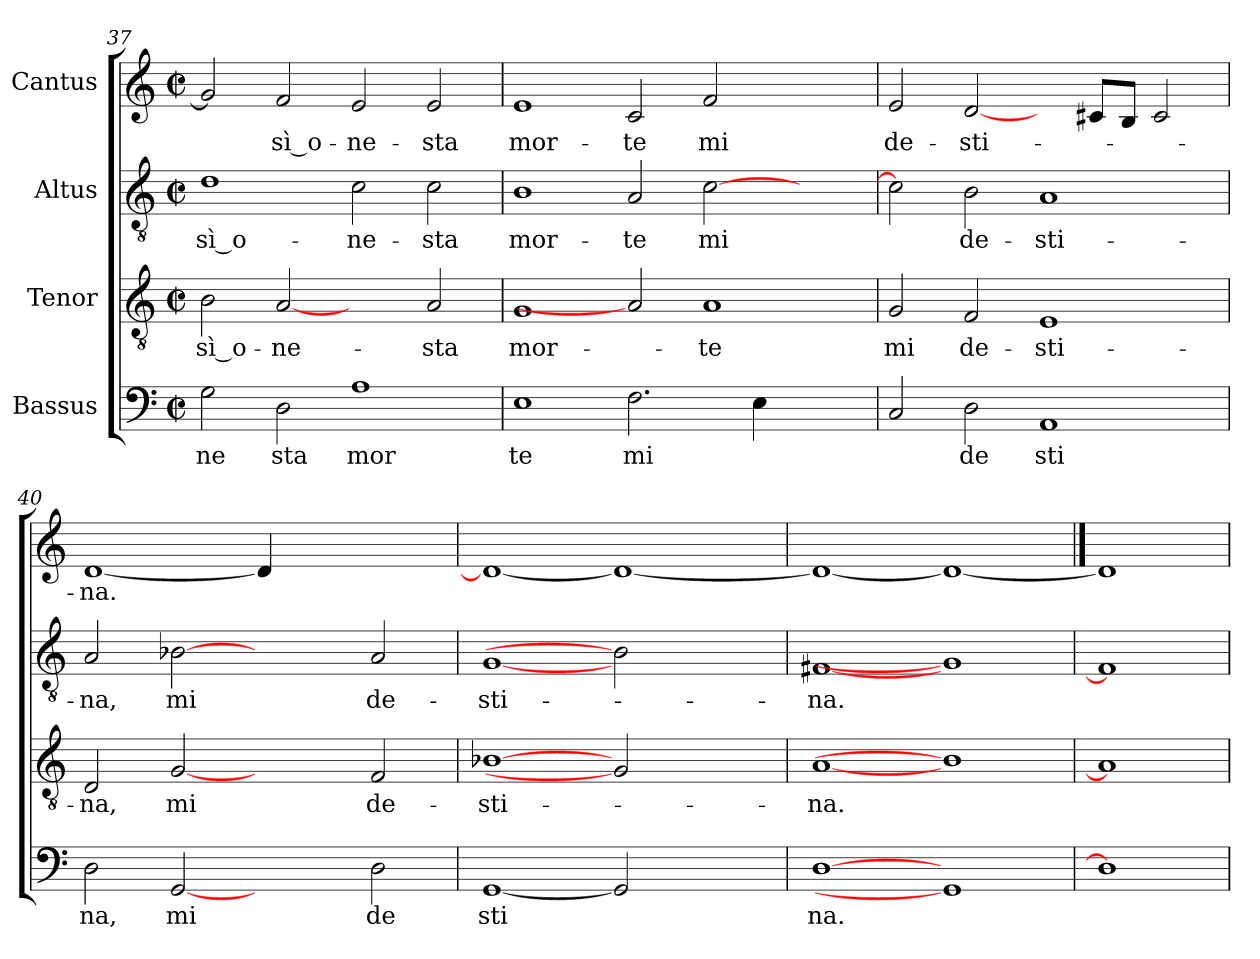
**kern	**text	**kern	**text	**kern	**text	**kern	**text
*part4	*part4	*part3	*part3	*part2	*part2	*part1	*part1
*staff4	*staff4	*staff3	*staff3	*staff2	*staff2	*staff1	*staff1
*I"Bassus	*	*I"Tenor	*	*I"Altus	*	*I"Cantus	*
*clefF4	*	*clefGv2	*	*clefGv2	*	*clefG2	*
*k[]	*	*	*	*	*	*	*
*C:	*	*	*	*	*	*	*
*M2/2	*	*M2/2	*	*M2/2	*	*M2/2	*
*met(c|)	*	*met(c|)	*	*met(c|)	*	*met(c|)	*
=37	=37	=37	=37	=37	=37	=37	=37
!	!LO:LY:b:cj	!	!LO:LY:b:rj	!	!LO:LY:b:rj	!	!
2G\	ne	2B\	sì o-	1d	sì o-	2g/]	.
!	!LO:LY:b:cj	!	!LO:LY:b:cj	!	!	!	!LO:LY:b:rj
2D\	sta	[2A	-ne-	.	.	2f/	sì o-
!	!LO:LY:b:cj	!	!	!	!LO:LY:b:cj	!	!LO:LY:b:cj
1A	mor	2ryy	.	2c\	-ne-	2e/	-ne-
!	!	!	!LO:LY:b:cj	!	!LO:LY:b:cj	!	!LO:LY:b:cj
.	.	2A/	-sta	2c\	-sta	2e/	-sta
=38	=38	=38	=38	=38	=38	=38	=38
!	!LO:LY:b:cj	!	!LO:LY:b:cj	!	!LO:LY:b:cj	!	!LO:LY:b:cj
1E	te	1G	mor-	1B	mor-	1e	mor-
!	!LO:LY:b	!	!	!	!LO:LY:b:cj	!	!LO:LY:b:cj
2.F\	mi	2A]	.	2A/	-te	2c/	-te
!	!	!	!LO:LY:b:cj	!	!LO:LY:b	!	!LO:LY:b:cj
.	.	1A	-te	[>2c\	mi	2f/	mi
4E\	.	.	.	.	.	.	.
2ryy	.	.	.	2ryy	.	2ryy	.
=39	=39	=39	=39	=39	=39	=39	=39
!	!	!	!LO:LY:b:cj	!	!	!	!LO:LY:b:cj
2C/	.	2G/	mi	2c\]	.	2e/	de-
!	!LO:LY:b:cj	!	!LO:LY:b:cj	!	!LO:LY:b:cj	!	!LO:LY:b:cj
2D\	de	2F/	de-	2B\	de-	[2d/	-sti-
!	!LO:LY:b:cj	!	!LO:LY:b:cj	!	!LO:LY:b:cj	!	!
1AA	sti	1E	-sti-	1A	-sti-	4ryy	.
.	.	.	.	.	.	8c#/L	.
.	.	.	.	.	.	8B/J	.
.	.	.	.	.	.	2c#/	.
=40	=40	=40	=40	=40	=40	=40	=40
!	!LO:LY:b:cj	!	!LO:LY:b:cj	!	!LO:LY:b:cj	!	!LO:LY:b:cj
2D\	na,	2D/	-na,	2A/	-na,	[<1d	-na.
!	!LO:LY:b:cj	!	!LO:LY:b:cj	!	!LO:LY:b:cj	!	!
[2GG	mi	[2G	mi	[2B-	mi	.	.
2ryy	.	2ryy	.	2ryy	.	4d/]	.
.	.	.	.	.	.	2.ryy	.
!	!LO:LY:b:cj	!	!LO:LY:b:cj	!	!LO:LY:b:cj	!	!
2D\	de	2F/	de-	2A/	de-	.	.
=41	=41	=41	=41	=41	=41	=41	=41
!	!LO:LY:b:cj	!	!LO:LY:b:cj	!	!LO:LY:b:cj	!	!
[1GG	sti	[1B-X	-sti-	[1G	-sti-	1d_<	.
2GG]	.	2G]	.	2B-]	.	1d_	.
2ryy	.	2ryy	.	2ryy	.	.	.
=42	=42	=42	=42	=42	=42	=42	=42
!	!LO:LY:b:cj	!	!LO:LY:b:cj	!	!LO:LY:b:cj	!	!
[1D	na.	[1A	-na.	[1F#X	-na.	1d_	.
1GG]	.	1B-]	.	1G]	.	1d_	.
=43	==43	=43	==43	=43	==43	==43	==43
1D]	.	1A]	.	1F#]	.	1d]	.
=	=	=	=	=	=	=	=
*-	*-	*-	*-	*-	*-	*-	*-
